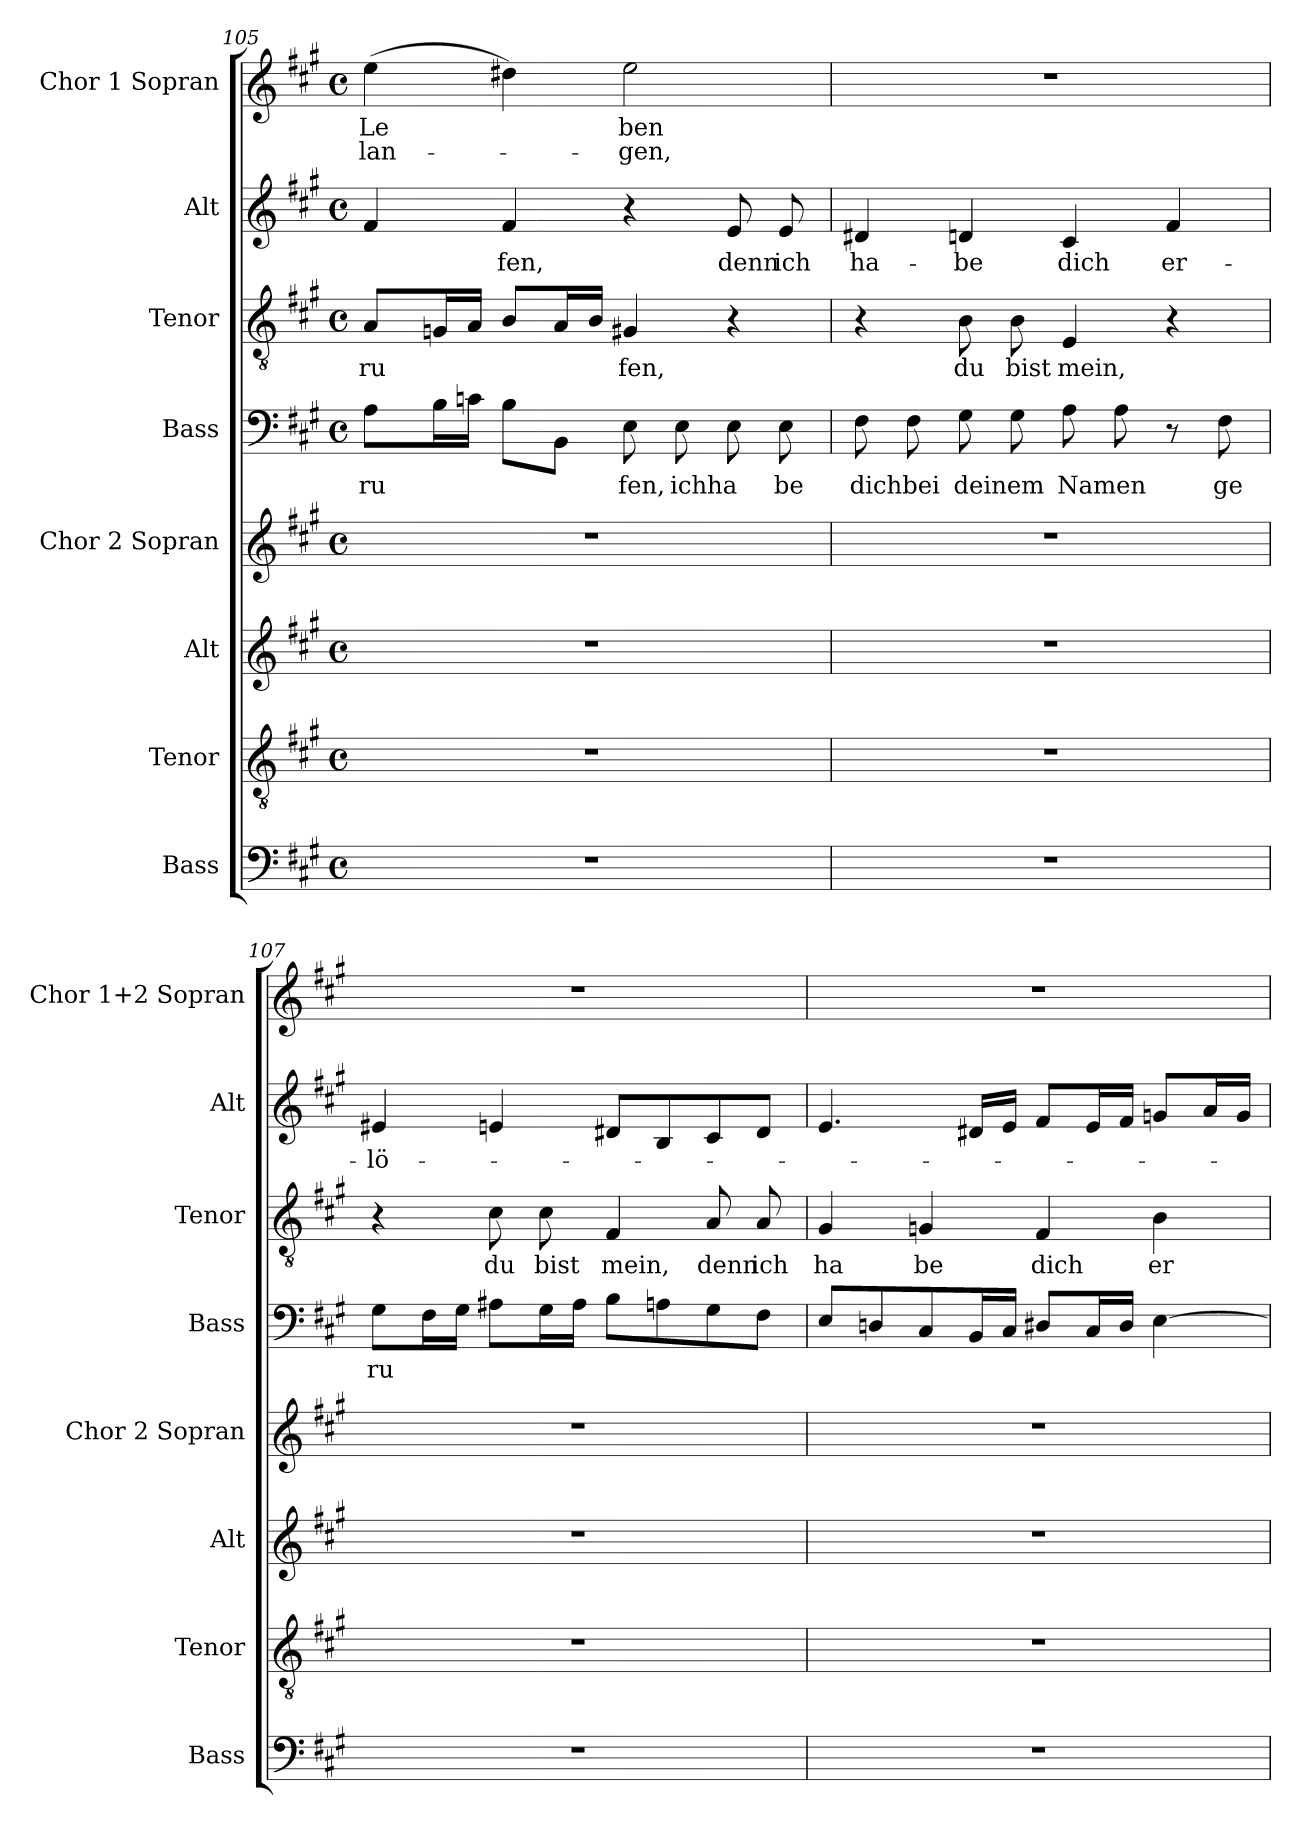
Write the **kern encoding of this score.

**kern	**kern	**kern	**kern	**kern	**text	**kern	**text	**kern	**text	**kern	**text	**text
*part8	*part7	*part6	*part5	*part4	*part4	*part3	*part3	*part2	*part2	*part1	*part1	*part1
*staff8	*staff7	*staff6	*staff5	*staff4	*staff4	*staff3	*staff3	*staff2	*staff2	*staff1	*staff1	*staff1
*I"Bass	*I"Tenor	*I"Alt	*I"Chor 2  Sopran	*I"Bass	*	*I"Tenor	*	*I"Alt	*	*I"Chor 1  Sopran	*	*
*I'Bass	*I'Tenor	*I'Alt	*I'Chor 2  Sopran	*I'Bass	*	*I'Tenor	*	*I'Alt	*	*I'Chor 1+2  Sopran	*	*
!!LO:LB:g=z
*clefF4	*clefGv2	*clefG2	*clefG2	*clefF4	*	*clefGv2	*	*clefG2	*	*clefG2	*	*
*k[f#c#g#]	*k[f#c#g#]	*k[f#c#g#]	*k[f#c#g#]	*k[f#c#g#]	*	*k[f#c#g#]	*	*k[f#c#g#]	*	*k[f#c#g#]	*	*
*A:	*A:	*A:	*A:	*A:	*	*A:	*	*A:	*	*A:	*	*
*M4/4	*M4/4	*M4/4	*M4/4	*M4/4	*	*M4/4	*	*M4/4	*	*M4/4	*	*
*met(c)	*met(c)	*met(c)	*met(c)	*met(c)	*	*met(c)	*	*met(c)	*	*met(c)	*	*
=105	=105	=105	=105	=105	=105	=105	=105	=105	=105	=105	=105	=105
!	!	!	!	!	!LO:LY:b:cj	!	!LO:LY:b:cj	!	!	!	!LO:LY:b	!LO:LY:b
*	*	*	*	*	*	*^	*	*	*	*	*	*
1r	1r	1r	1r	8A\L	ru	8A/L	16ryy	ru	4f#/	.	(>4ee\	Le	lan-
.	.	.	.	.	.	.	2...ryy	.	.	.	.	.	.
.	.	.	.	16B\	.	16Gn/	.	.	.	.	.	.	.
.	.	.	.	16cn\J	.	16A/J	.	.	.	.	.	.	.
!	!	!	!	!	!	!	!	!	!	!LO:LY:b:cj	!	!	!
.	.	.	.	8B\L	.	8B/L	.	.	4f#/	fen,	4dd#X\)	.	.
.	.	.	.	8BB\J	.	16A/	.	.	.	.	.	.	.
.	.	.	.	.	.	16B/J	.	.	.	.	.	.	.
!	!	!	!	!	!LO:LY:b:cj	!	!	!LO:LY:b:cj	!	!	!	!LO:LY:b:cj	!LO:LY:b:cj
.	.	.	.	8E\	fen,	4G#X/	.	fen,	4r	.	2ee\	-ben	gen,
!	!	!	!	!	!LO:LY:b:cj	!	!	!	!	!	!	!	!
.	.	.	.	8E\	ichha	.	.	.	.	.	.	.	.
!	!	!	!	!	!	!	!	!	!	!LO:LY:b:cj	!	!	!
.	.	.	.	8E\	.	4r	.	.	8e/	denn	.	.	.
!	!	!	!	!	!LO:LY:b:cj	!	!	!	!	!LO:LY:b:cj	!	!	!
.	.	.	.	8E\	be	.	.	.	8e/	ich	.	.	.
=106	=106	=106	=106	=106	=106	=106	=106	=106	=106	=106	=106	=106	=106
!	!	!	!	!	!LO:LY:b:cj	!	!	!	!	!LO:LY:b:cj	!	!	!
*	*	*	*	*	*	*v	*v	*	*	*	*	*	*
1r	1r	1r	1r	8F#\	dichbei	4r	.	4d#X/	ha-	1r	.	.
.	.	.	.	8F#\	.	.	.	.	.	.	.	.
!	!	!	!	!	!LO:LY:b	!	!LO:LY:b:cj	!	!LO:LY:b:cj	!	!	!
.	.	.	.	8G#\	deinem	8B\	du	4dn/	-be	.	.	.
!	!	!	!	!	!	!	!LO:LY:b:cj	!	!	!	!	!
.	.	.	.	8G#\	.	8B\	bist	.	.	.	.	.
!	!	!	!	!	!LO:LY:b	!	!LO:LY:b:cj	!	!LO:LY:b:cj	!	!	!
.	.	.	.	8A\	Namen	4E/	mein,	4c#/	dich	.	.	.
.	.	.	.	8A\	.	.	.	.	.	.	.	.
!	!	!	!	!	!	!	!	!	!LO:LY:b:cj	!	!	!
.	.	.	.	8r	.	4r	.	4f#/	er-	.	.	.
!	!	!	!	!	!LO:LY:b:cj	!	!	!	!	!	!	!
.	.	.	.	8F#\	ge	.	.	.	.	.	.	.
=107	=107	=107	=107	=107	=107	=107	=107	=107	=107	=107	=107	=107
!	!	!	!	!	!LO:LY:b:cj	!	!	!	!LO:LY:b:cj	!	!	!
1r	1r	1r	1r	8G#\L	ru	4r	.	4e#X/	-lö-	1r	.	.
.	.	.	.	16F#\	.	.	.	.	.	.	.	.
.	.	.	.	16G#\J	.	.	.	.	.	.	.	.
!	!	!	!	!	!	!	!LO:LY:b:cj	!	!	!	!	!
.	.	.	.	8A#X\L	.	8c#\	du	4en/	.	.	.	.
!	!	!	!	!	!	!	!LO:LY:b:cj	!	!	!	!	!
.	.	.	.	16G#\	.	8c#\	bist	.	.	.	.	.
.	.	.	.	16A#\J	.	.	.	.	.	.	.	.
!	!	!	!	!	!	!	!LO:LY:b:cj	!	!	!	!	!
.	.	.	.	8B\L	.	4F#/	mein,	8d#X/L	.	.	.	.
.	.	.	.	8An\	.	.	.	8B/	.	.	.	.
!	!	!	!	!	!	!	!LO:LY:b:cj	!	!	!	!	!
.	.	.	.	8G#\	.	8A/	denn	8c#/	.	.	.	.
!	!	!	!	!	!	!	!LO:LY:b:cj	!	!	!	!	!
.	.	.	.	8F#\J	.	8A/	ich	8d#/J	.	.	.	.
=108	=108	=108	=108	=108	=108	=108	=108	=108	=108	=108	=108	=108
!	!	!	!	!	!	!	!LO:LY:b:cj	!	!	!	!	!
1r	1r	1r	1r	8E/L	.	4G#/	ha	4.e/	.	1r	.	.
.	.	.	.	8Dn/	.	.	.	.	.	.	.	.
!	!	!	!	!	!	!	!LO:LY:b:cj	!	!	!	!	!
.	.	.	.	8C#/	.	4Gn/	be	.	.	.	.	.
.	.	.	.	16BB/	.	.	.	16d#X/L	.	.	.	.
.	.	.	.	16C#/J	.	.	.	16e/J	.	.	.	.
!	!	!	!	!	!	!	!LO:LY:b:cj	!	!	!	!	!
.	.	.	.	8D#X/L	.	4F#/	dich	8f#/L	.	.	.	.
.	.	.	.	16C#/	.	.	.	16e/	.	.	.	.
.	.	.	.	16D#/J	.	.	.	16f#/J	.	.	.	.
!	!	!	!	!	!	!	!LO:LY:b:cj	!	!	!	!	!
.	.	.	.	[<4E\	.	4B\	er	8gn/L	.	.	.	.
.	.	.	.	.	.	.	.	16a/	.	.	.	.
.	.	.	.	.	.	.	.	16g/J	.	.	.	.
=	=	=	=	=	=	=	=	=	=	=	=	=
*-	*-	*-	*-	*-	*-	*-	*-	*-	*-	*-	*-	*-
